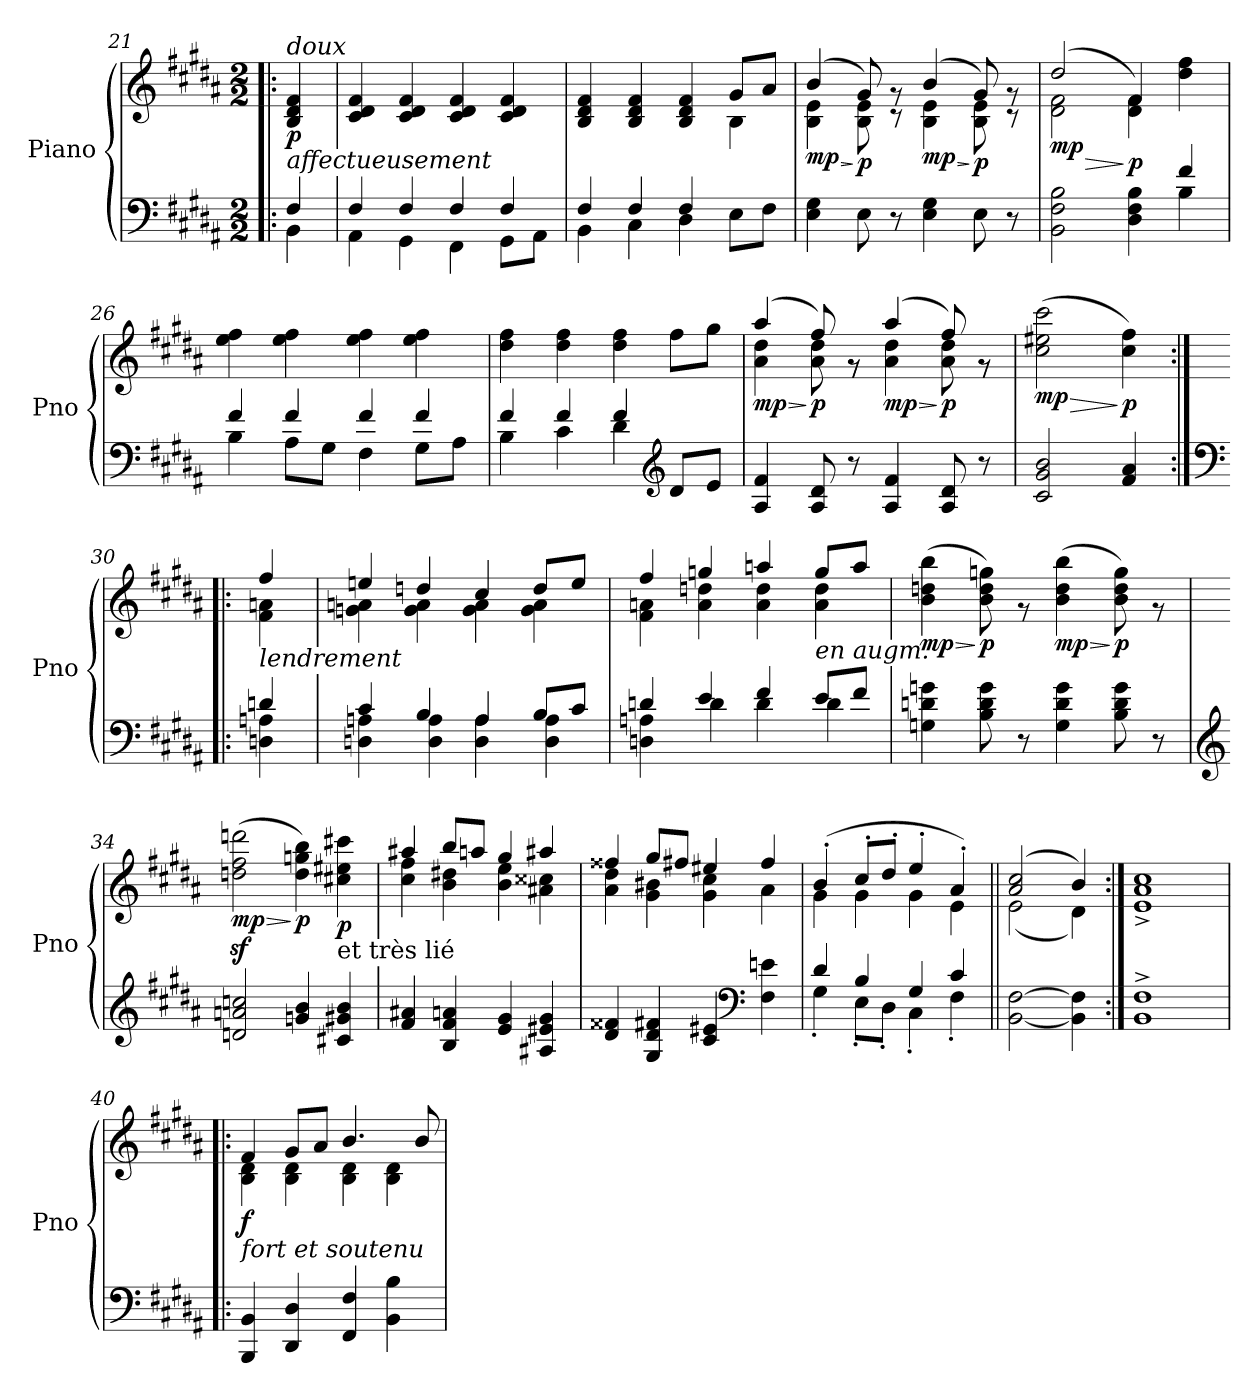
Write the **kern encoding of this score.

**kern	**kern	**dynam
*part1	*part1	*part1
*staff2	*staff1	*staff1/2
*I"Piano	*	*
*I'Pno	*	*
*clefF4	*clefG2	*
*k[f#c#g#d#a#]	*k[f#c#g#d#a#]	*
*M2/2	*M2/2	*
=21!|:	=21!|:	=21!|:
*^	*	*
!	!	!LO:TX:a:i:t=doux	!
!	!	!LO:TX:b:i:t=affectueusement	!
!	!	!	!LO:DY:b
4F#/	4BB\	4B/ 4d#/ 4f#/	p
=22	=22	=22	=22
4F#/	4AA#\	4c#/ 4d#/ 4f#/	.
4F#/	4GG#\	4c#/ 4d#/ 4f#/	.
4F#/	4FF#\	4c#/ 4d#/ 4f#/	.
4F#/	8GG#\L	4c#/ 4d#/ 4f#/	.
.	8AA#\J	.	.
=23	=23	=23	=23
*	*	*^	*
4F#/	4BB\	4B/ 4d#/ 4f#/	2.ryy	.
4F#/	4C#\	4B/ 4d#/ 4f#/	.	.
4F#/	4D#\	4B/ 4d#/ 4f#/	.	.
8E\L	4ryy	8g#/L	4B\	.
8F#\J	.	8a#/J	.	.
*v	*v	*	*	*
!!LO:LB:g=z	!!
=24	=24	=24	=24
!	!	!	!LO:HP:b
!	!	!	!LO:DY:n=1:b
4E\ 4G#\	(4b/	4B\ 4e\	> mp
!	!	!	!LO:DY:n=2:b
8E\	8g#/)	8B\ 8e\	] p
8r	8rg	8r	.
!	!	!	!LO:HP:b
!	!	!	!LO:DY:n=3:b
4E\ 4G#\	(4b/	4B\ 4e\	> mp
!	!	!	!LO:DY:n=4:b
8E\	8g#/)	8B\ 8e\	] p
8r	8rg	8r	.
=25	=25	=25	=25
*^	*	*	*
!	!	!	!	!LO:HP:b
!	!	!	!	!LO:DY:n=1:b
2BB\ 2F#\ 2B\	2.ryy	(2dd#/	2d#\ 2f#\	> mp
!	!	!	!	!LO:DY:n=2:b
4D#\ 4F#\ 4B\	.	4f#/)	4d#\ 4f#\	] p
4f#/	4B\	4dd#\ 4ff#\	4ryy	.
*	*	*v	*v	*
=26	=26	=26	=26
4f#/	4B\	4ee\ 4ff#\	.
4f#/	8A#\L	4ee\ 4ff#\	.
.	8G#\J	.	.
4f#/	4F#\	4ee\ 4ff#\	.
4f#/	8G#\L	4ee\ 4ff#\	.
.	8A#\J	.	.
=27	=27	=27	=27
4f#/	4B\	4dd#\ 4ff#\	.
4f#/	4c#\	4dd#\ 4ff#\	.
4f#/	4d#\	4dd#\ 4ff#\	.
*clefG2	*	*	*
8d#/L	4ryy	8ff#\L	.
8e/J	.	8gg#\J	.
*v	*v	*	*
!!LO:LB:g=z
=28	=28	=28
!	!	!LO:HP:b
*	*^	*
!	!	!	!LO:DY:n=1:b
4A#/ 4f#/	(4aa#/	4a#\ 4dd#\	> mp
!	!	!	!LO:DY:n=2:b
8A#/ 8d#/	8ff#/)	8a#\ 8dd#\	] p
8r	8rg	8r	.
!	!	!	!LO:HP:b
!	!	!	!LO:DY:n=3:b
4A#/ 4f#/	(4aa#/	4a#\ 4dd#\	> mp
!	!	!	!LO:DY:n=4:b
8A#/ 8d#/	8ff#/)	8a#\ 8dd#\	] p
8r	8rg	8r	.
=29	=29	=29	=29
!	!	!	!LO:HP:b
!	!	!	!LO:DY:n=1:b
*	*v	*v	*
2c#/ 2g#/ 2b/	(2cc#\ 2ee#X\ 2ccc#\	> mp
!	!	!LO:DY:n=2:b
4f#/ 4a#/	4cc#\ 4ff#\)	] p
=30:|!|:	=30:|!|:	=30:|!|:
*clefF4	*	*
*^	*^	*
!	!	!LO:TX:b:i:t=lendrement	!	!
4dn/	4Dn\ 4An\	4ff#/	4f#\ 4an\	.
=31	=31	=31	=31	=31
4c#/	4Dn\ 4An\	4een/	4gn\ 4an\	.
4B/	4D\ 4A\	4ddn/	4g\ 4a\	.
4A/	4D\ 4A\	4cc#/	4g\ 4a\	.
8B/L	4D\ 4A\	8dd/L	4g\ 4a\	.
8c#/J	.	8ee/J	.	.
=32	=32	=32	=32	=32
4dn/	4Dn\ 4An\	4ff#/	4f#\ 4an\	.
4e/	4d\	4ggn/	4a\ 4ddn\	.
4f#/	4d\	4aan/	4a\ 4dd\	.
!	!	!LO:TX:b:i:t=en augm.	!	!
8e/L	4d\	8gg/L	4a\ 4dd\	.
8f#/J	.	8aa/J	.	.
*v	*v	*	*	*
*	*v	*v	*
!!LO:LB:g=z
=33	=33	=33
!	!	!LO:HP:b
!	!	!LO:DY:n=1:b
4Gn\ 4dn\ 4gn\	(4b\ 4ddn\ 4bb\	> mp
!	!	!LO:DY:n=2:b
8B\ 8d\ 8g\	8b\ 8dd\ 8ggn\)	] p
8r	8rg	.
!	!	!LO:HP:b
!	!	!LO:DY:n=3:b
4G\ 4d\ 4g\	(4b\ 4dd\ 4bb\	> mp
!	!	!LO:DY:n=4:b
8B\ 8d\ 8g\	8b\ 8dd\ 8gg\)	] p
8r	8rg	.
=34	=34	=34
*clefG2	*	*
!	!	!LO:HP:b
!	!	!LO:DY:n=1:b
2dn/ 2an/ 2ccn/	(2ddn\z< 2ff#\z< 2dddn\z<	> mp
!	!	!LO:DY:n=2:b
4gn/ 4b/	4dd\ 4ggn\ 4bb\)	] p
!	!LO:TX:b:t=et très lié	!
!	!	!LO:DY:n=3:b
4c#X/ 4g#X/ 4b/	4cc#X\ 4ee#X\ 4ccc#X\	p
=35	=35	=35
*	*^	*
4f#/ 4a#X/	4aa#X/	4cc#\ 4ff#\	.
4B/ 4f#/ 4an/	8bb/L	4b\ 4dd#X\	.
.	8aan/J	.	.
4e/ 4g#/	4gg#/	4b\ 4ee\	.
4A#X/ 4e#X/ 4g#/	4aa#X/	4a#X\ 4cc##X\	.
!!LO:LB:g=z	!!
=36	=36	=36	=36
4d#/ 4f##X/	4ff##X/	4a#\ 4dd#\	.
4G#/ 4d#/ 4f#X/	8gg#/L	4g#\ 4b#X\	.
.	8ff#X/J	.	.
4c#/ 4e#X/	4ee#X/	4g#\ 4cc#\	.
*clefF4	*	*	*
4F#\ 4en\	4ff#/	4a#\	.
=37	=37	=37	=37
*^	*	*	*
4d#/	4G#'\	(4b'/	4g#\	.
4B/	8E'\L	8cc#'/L	4g#\	.
.	8D#'\J	8dd#'/J	.	.
4G#/	4C#'\	4ee'/	4g#\	.
4c#/	4F#'\	4a#'/)	4e\	.
*v	*v	*	*	*
=38||	=38||	=38||	=38||
[2BB\ [2F#\	(2a#/ 2cc#/	(2e\	.
4BB\] 4F#\]	4b/)	4d#\)	.
=39:|!	=39:|!	=39:|!	=39:|!
!	!LO:TX:a:i:t=tenu	!	!
*	*v	*v	*
1BB^ 1F#^	1e^ 1a#^ 1cc#^	.
!!LO:PB:g=z
=40!|:	=40!|:	=40!|:
*	*^	*
!	!LO:TX:b:i:t=fort et soutenu	!	!
!	!	!	!LO:DY:b
4BBB/ 4BB/	4f#/	4B\ 4d#\	f
4DD#/ 4D#/	8g#/L	4B\ 4d#\	.
.	8a#/J	.	.
4FF#/ 4F#/	4.b/	4B\ 4d#\	.
4BB\ 4B\	.	4B\ 4d#\	.
.	8b/	.	.
*	*v	*v	*
=	=	=
*-	*-	*-
